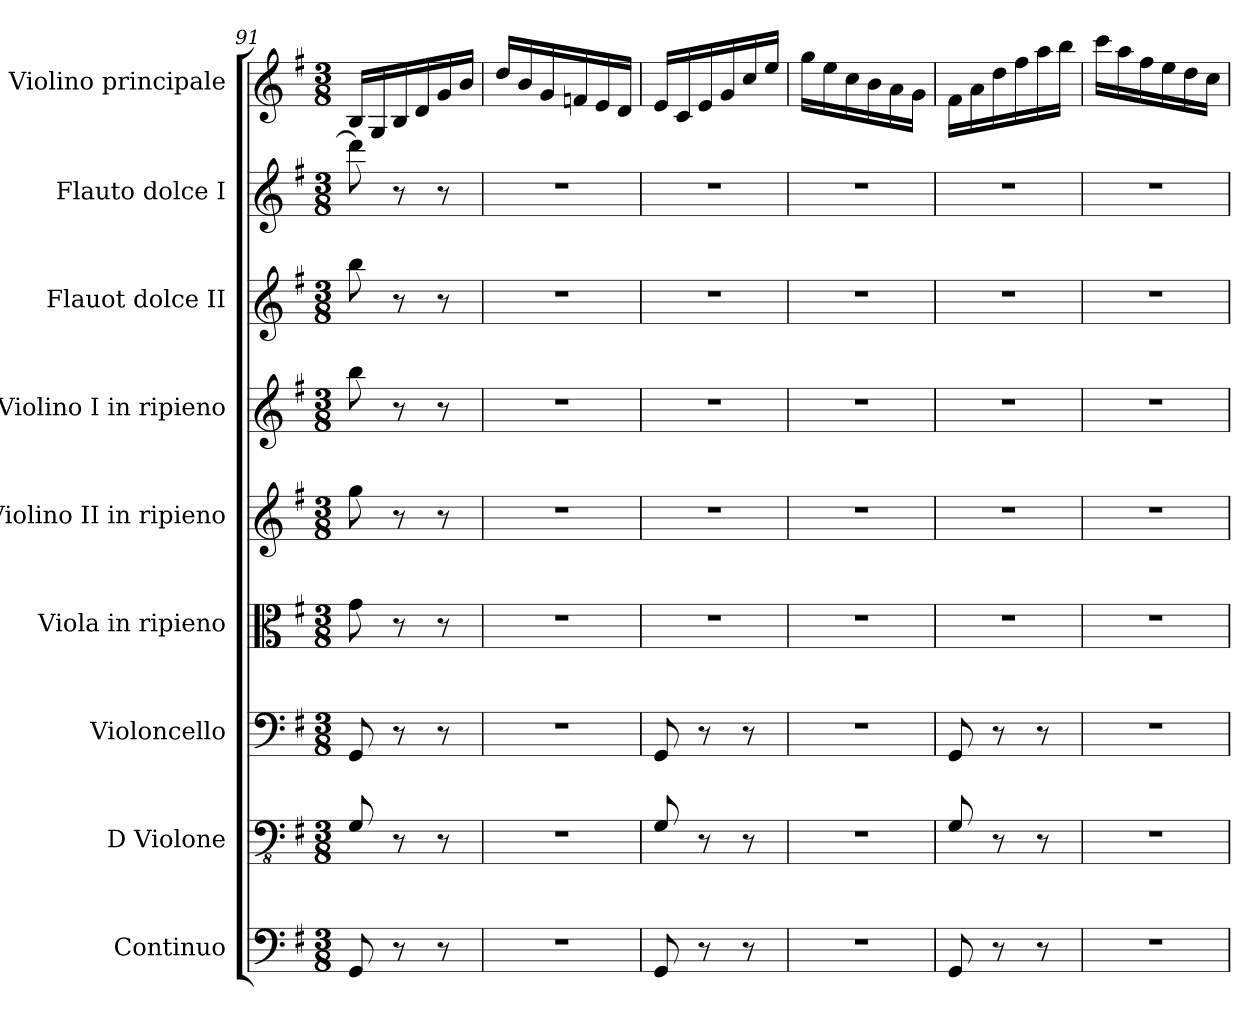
**kern	**kern	**kern	**kern	**kern	**kern	**kern	**kern	**kern
*part9	*part8	*part7	*part6	*part5	*part4	*part3	*part2	*part1
*staff9	*staff8	*staff7	*staff6	*staff5	*staff4	*staff3	*staff2	*staff1
*I"Continuo	*I"D Violone	*I"Violoncello	*I"Viola in ripieno	*I"Violino II in ripieno	*I"Violino I in ripieno	*I"Flauot dolce II	*I"Flauto dolce I	*I"Violino principale
*I'Cont.	*I'D Vne.	*I'Vc.	*I'Vla.	*I'Vln. II	*I'Vln. I	*I'Fl. II	*I'Fl. I	*I'Vln. p.
*clefF4	*clefFv4	*clefF4	*clefC3	*clefG2	*clefG2	*clefG2	*clefG2	*clefG2
*	*ITrd7c12	*	*	*	*	*	*	*
*k[f#]	*k[f#]	*k[f#]	*k[f#]	*k[f#]	*k[f#]	*k[f#]	*k[f#]	*k[f#]
*M3/8	*M3/8	*M3/8	*M3/8	*M3/8	*M3/8	*M3/8	*M3/8	*M3/8
=91	=91	=91	=91	=91	=91	=91	=91	=91
8GG/	8GGG/	8GG/	8g\	8gg\	8bb\	8bb\	8ddd\]	16B/LL
.	.	.	.	.	.	.	.	16G/
8r	8r	8r	8r	8r	8r	8r	8r	16B/
.	.	.	.	.	.	.	.	16d/
8r	8r	8r	8r	8r	8r	8r	8r	16g/
.	.	.	.	.	.	.	.	16b/JJ
!!LO:PB:g=z
=92	=92	=92	=92	=92	=92	=92	=92	=92
4.r	4.r	4.r	4.r	4.r	4.r	4.r	4.r	16dd/LL
.	.	.	.	.	.	.	.	16b/
.	.	.	.	.	.	.	.	16g/
.	.	.	.	.	.	.	.	16fn/
.	.	.	.	.	.	.	.	16e/
.	.	.	.	.	.	.	.	16d/JJ
=93	=93	=93	=93	=93	=93	=93	=93	=93
8GG/	8GGG/	8GG/	4.r	4.r	4.r	4.r	4.r	16e/LL
.	.	.	.	.	.	.	.	16c/
8r	8r	8r	.	.	.	.	.	16e/
.	.	.	.	.	.	.	.	16g/
8r	8r	8r	.	.	.	.	.	16cc/
.	.	.	.	.	.	.	.	16ee/JJ
=94	=94	=94	=94	=94	=94	=94	=94	=94
4.r	4.r	4.r	4.r	4.r	4.r	4.r	4.r	16gg\LL
.	.	.	.	.	.	.	.	16ee\
.	.	.	.	.	.	.	.	16cc\
.	.	.	.	.	.	.	.	16b\
.	.	.	.	.	.	.	.	16a\
.	.	.	.	.	.	.	.	16g\JJ
=95	=95	=95	=95	=95	=95	=95	=95	=95
8GG/	8GGG/	8GG/	4.r	4.r	4.r	4.r	4.r	16f#\LL
.	.	.	.	.	.	.	.	16a\
8r	8r	8r	.	.	.	.	.	16dd\
.	.	.	.	.	.	.	.	16ff#\
8r	8r	8r	.	.	.	.	.	16aa\
.	.	.	.	.	.	.	.	16bb\JJ
=96	=96	=96	=96	=96	=96	=96	=96	=96
4.r	4.r	4.r	4.r	4.r	4.r	4.r	4.r	16ccc\LL
.	.	.	.	.	.	.	.	16aa\
.	.	.	.	.	.	.	.	16ff#\
.	.	.	.	.	.	.	.	16ee\
.	.	.	.	.	.	.	.	16dd\
.	.	.	.	.	.	.	.	16cc\JJ
=	=	=	=	=	=	=	=	=
*-	*-	*-	*-	*-	*-	*-	*-	*-
